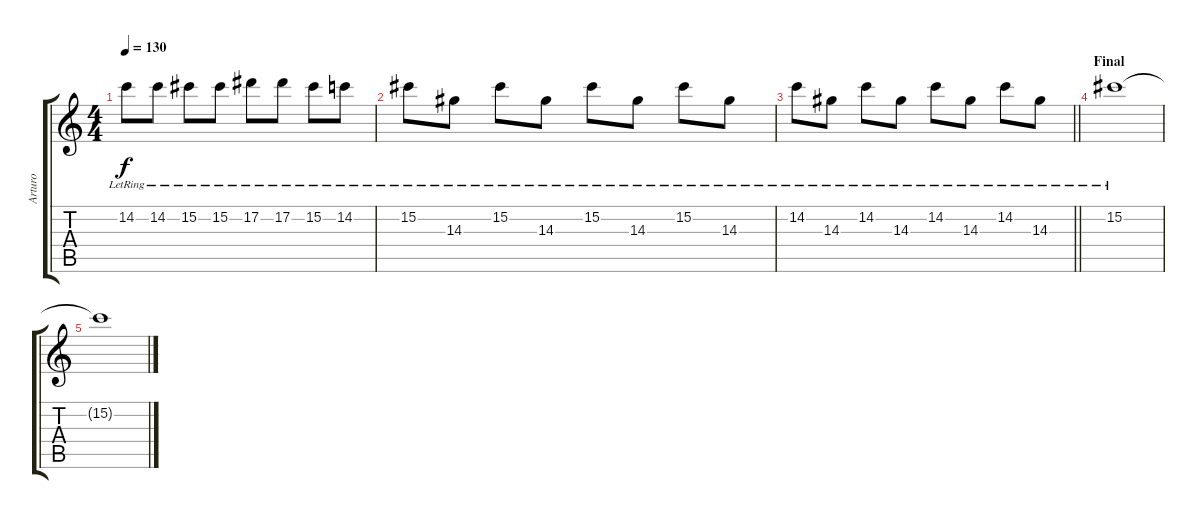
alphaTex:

\track ("Arturo " "Arturo ") {instrument electricguitarjazz}
\staff {score tabs}
\tuning (Eb4 Bb3 Gb3 Db3 Ab2 Eb2) {hide}
\ts (4 4)
\tempo 130
\clef g2
\ks c
14.2{lr}.8{dy f} 14.2{lr}.8 15.2{lr}.8 15.2{lr}.8 17.2{lr}.8 17.2{lr}.8 15.2{lr}.8 14.2{lr}.8 |
15.2{lr}.8 14.3{lr}.8 15.2{lr}.8 14.3{lr}.8 15.2{lr}.8 14.3{lr}.8 15.2{lr}.8 14.3{lr}.8 |
\barLineRight lightlight
14.2{lr}.8 14.3{lr}.8 14.2{lr}.8 14.3{lr}.8 14.2{lr}.8 14.3{lr}.8 14.2{lr}.8 14.3{lr}.8 |
\section ("" "Final")
15.2{lr}.1 |
15.2{t}.1
